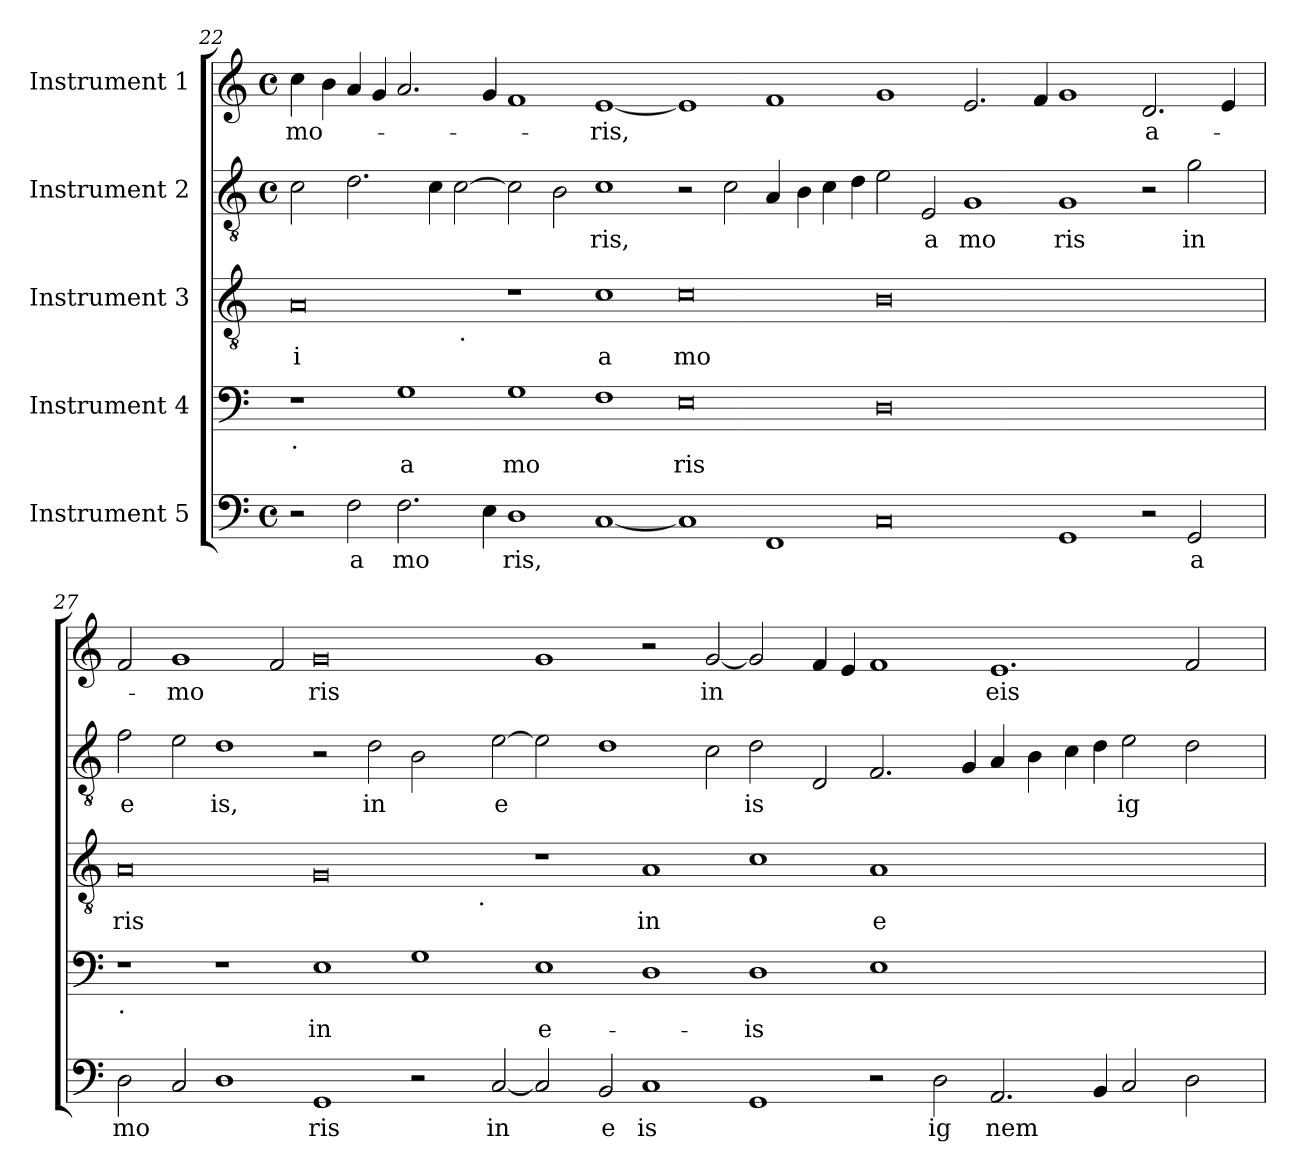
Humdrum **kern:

**kern	**text	**kern	**text	**kern	**text	**kern	**text	**kern	**text
*part5	*part5	*part4	*part4	*part3	*part3	*part2	*part2	*part1	*part1
*staff5	*staff5	*staff4	*staff4	*staff3	*staff3	*staff2	*staff2	*staff1	*staff1
*I"Instrument 5	*	*I"Instrument 4	*	*I"Instrument 3	*	*I"Instrument 2	*	*I"Instrument 1	*
!!LO:LB:g=z
*clefF4	*	*clefF4	*	*clefGv2	*	*clefGv2	*	*clefG2	*
*M4/4	*	*	*	*	*	*M4/4	*	*M4/4	*
*met(c)	*	*	*	*	*	*met(c)	*	*met(c)	*
=22	=22	=22	=22	=22	=22	=22	=22	=22	=22
!	!	!LO:TX:b:t=.	!	!	!	!	!	!	!
!	!	!	!	!	!LO:LY:b:cj	!	!	!	!LO:LY:b
*	*	*	*	*^	*	*^	*	*	*
2r	.	1r	.	0A	1ryy	i	2c\	32.ryy	.	4cc\	mo-
.	.	.	.	.	.	.	.	1ryy	.	.	.
.	.	.	.	.	.	.	.	.	.	4b\	.
!	!LO:LY:b:cj	!	!	!	!	!	!	!	!	!	!
2F\	a	.	.	.	.	.	2.d\	.	.	4a/	.
.	.	.	.	.	.	.	.	.	.	4g/	.
!	!LO:LY:b	!	!LO:LY:b:cj	!	!	!	!	!	!	!	!
2.F\	mo	1G	a	.	2ryy	.	.	.	.	2.a/	.
.	.	.	.	.	.	.	.	1ryy	.	.	.
.	.	.	.	.	.	.	4c\	.	.	.	.
.	.	.	.	.	64ryy	.	[>2c\	.	.	.	.
!	!	!	!	!	!LO:TX:b:t=.	!	!	!	!	!	!
.	.	.	.	.	1ryy	.	.	.	.	.	.
4E\	.	.	.	.	.	.	.	.	.	4g/	.
!	!LO:LY:b:cj	!	!LO:LY:b:cj	!	!	!	!	!	!	!	!
1D	ris,	1G	mo	1r	.	.	2c\]	.	.	1f	.
.	.	.	.	.	.	.	.	1ryy	.	.	.
.	.	.	.	.	.	.	2B\	.	.	.	.
.	.	.	.	.	1ryy	.	.	.	.	.	.
!	!	!	!	!	!	!LO:LY:b:cj	!	!	!LO:LY:b:cj	!	!LO:LY:b:cj
[<1C	.	1F	.	1c	.	a	1c	.	ris,	[<1e	-ris,
.	.	.	.	.	.	.	.	1ryy	.	.	.
.	.	.	.	.	1ryy	.	.	.	.	.	.
!	!	!	!LO:LY:b:cj	!	!	!LO:LY:b:cj	!	!	!	!	!
1C]	.	0E	ris	0c	.	mo	2r	.	.	1e]	.
.	.	.	.	.	.	.	.	1ryy	.	.	.
.	.	.	.	.	.	.	2c\	.	.	.	.
.	.	.	.	.	1ryy	.	.	.	.	.	.
1FF	.	.	.	.	.	.	4A/	.	.	1f	.
.	.	.	.	.	.	.	.	1ryy	.	.	.
.	.	.	.	.	.	.	4B\	.	.	.	.
.	.	.	.	.	.	.	4c\	.	.	.	.
.	.	.	.	.	1ryy	.	.	.	.	.	.
.	.	.	.	.	.	.	4d\	.	.	.	.
0C	.	0D	.	0B	.	.	2e\	.	.	1g	.
.	.	.	.	.	.	.	.	1ryy	.	.	.
!	!	!	!	!	!	!	!	!	!LO:LY:b:cj	!	!
.	.	.	.	.	.	.	2E/	.	a	.	.
.	.	.	.	.	1ryy	.	.	.	.	.	.
!	!	!	!	!	!	!	!	!	!LO:LY:b:cj	!	!
.	.	.	.	.	.	.	1G	.	mo	2.e/	.
.	.	.	.	.	.	.	.	1ryy	.	.	.
.	.	.	.	.	1ryy	.	.	.	.	.	.
.	.	.	.	.	.	.	.	.	.	4f/	.
!	!	!	!	!	!	!	!	!	!LO:LY:b:cj	!	!
1GG	.	0ryy	.	0ryy	.	.	1G	.	ris	1g	.
.	.	.	.	.	.	.	.	1ryy	.	.	.
.	.	.	.	.	1ryy	.	.	.	.	.	.
!	!	!	!	!	!	!	!	!	!	!	!LO:LY:b:cj
2r	.	.	.	.	.	.	2r	.	.	2.d/	a-
.	.	.	.	.	.	.	.	2ryy	.	.	.
!	!LO:LY:b:cj	!	!	!	!	!	!	!	!LO:LY:b:cj	!	!
2GG/	a	.	.	.	.	.	2g\	.	in	.	.
.	.	.	.	.	4ryy	.	.	.	.	.	.
.	.	.	.	.	.	.	.	4ryy	.	.	.
.	.	.	.	.	.	.	.	.	.	4e/	.
.	.	.	.	.	8...ryy	.	.	.	.	.	.
.	.	.	.	.	.	.	.	8ryy	.	.	.
.	.	.	.	.	.	.	.	16ryy	.	.	.
.	.	.	.	.	.	.	.	64ryy	.	.	.
!!LO:PB:g=z
=27	=27	=27	=27	=27	=27	=27	=27	=27	=27	=27	=27
!	!	!LO:TX:b:t=.	!	!	!	!	!	!	!	!	!
!	!LO:LY:b	!	!	!	!	!LO:LY:b:cj	!	!	!LO:LY:b:cj	!	!
*	*	*	*	*	*	*	*v	*v	*	*^	*
2D\	mo	1r	.	0A	1ryy	ris	2f\	e	2f/	16.ryy	.
.	.	.	.	.	.	.	.	.	.	1ryy	.
!	!	!	!	!	!	!	!	!	!	!	!LO:LY:b:cj
2C/	.	.	.	.	.	.	2e\	.	1g	.	-mo
!	!	!	!	!	!	!	!	!LO:LY:b:cj	!	!	!
1D	.	1r	.	.	1ryy	.	1d	is,	.	.	.
.	.	.	.	.	.	.	.	.	.	1ryy	.
.	.	.	.	.	.	.	.	.	2f/	.	.
!	!LO:LY:b:cj	!	!LO:LY:b:cj	!	!	!	!	!	!	!	!LO:LY:b:cj
1GG	ris	1E	in	0G	1ryy	.	2r	.	0g	.	ris
.	.	.	.	.	.	.	.	.	.	1ryy	.
!	!	!	!	!	!	!	!	!LO:LY:b:cj	!	!	!
.	.	.	.	.	.	.	2d\	in	.	.	.
2r	.	1G	.	.	4ryy	.	2B\	.	.	.	.
.	.	.	.	.	.	.	.	.	.	1ryy	.
.	.	.	.	.	8ryy	.	.	.	.	.	.
.	.	.	.	.	32.ryy	.	.	.	.	.	.
!	!	!	!	!	!LO:TX:b:t=.	!	!	!	!	!	!
.	.	.	.	.	1ryy	.	.	.	.	.	.
!	!LO:LY:b:cj	!	!	!	!	!	!	!LO:LY:b:cj	!	!	!
[<2C/	in	.	.	.	.	.	[>2e\	e	.	.	.
!	!	!	!LO:LY:b:rj	!	!	!	!	!	!	!	!
2C/]	.	1E	e-	1r	.	.	2e\]	.	1g	.	.
.	.	.	.	.	.	.	.	.	.	1ryy	.
.	.	.	.	.	1ryy	.	.	.	.	.	.
!	!LO:LY:b:cj	!	!	!	!	!	!	!	!	!	!
2BB/	e	.	.	.	.	.	1d	.	.	.	.
!	!LO:LY:b:cj	!	!	!	!	!LO:LY:b:cj	!	!	!	!	!
1C	is	1D	.	1A	.	in	.	.	2r	.	.
.	.	.	.	.	.	.	.	.	.	1ryy	.
.	.	.	.	.	1ryy	.	.	.	.	.	.
!	!	!	!	!	!	!	!	!	!	!	!LO:LY:b:cj
.	.	.	.	.	.	.	2c\	.	[<2g/	.	in
!	!	!	!LO:LY:b:cj	!	!	!	!	!LO:LY:b:cj	!	!	!
1GG	.	1D	-is	1c	.	.	2d\	is	2g/]	.	.
.	.	.	.	.	.	.	.	.	.	1ryy	.
.	.	.	.	.	1ryy	.	.	.	.	.	.
.	.	.	.	.	.	.	2D/	.	4f/	.	.
.	.	.	.	.	.	.	.	.	4e/	.	.
!	!	!	!	!	!	!LO:LY:b:rj	!	!	!	!	!
2r	.	1E	.	1A	.	e	2.F/	.	1f	.	.
.	.	.	.	.	.	.	.	.	.	1ryy	.
.	.	.	.	.	1ryy	.	.	.	.	.	.
!	!LO:LY:b:cj	!	!	!	!	!	!	!	!	!	!
2D\	ig	.	.	.	.	.	.	.	.	.	.
.	.	.	.	.	.	.	4G/	.	.	.	.
!	!LO:LY:b	!	!	!	!	!	!	!	!	!	!LO:LY:b:cj
2.AA/	nem	0ryy	.	0ryy	.	.	4A/	.	1.e	.	eis
.	.	.	.	.	.	.	.	.	.	1ryy	.
.	.	.	.	.	.	.	4B\	.	.	.	.
.	.	.	.	.	1ryy	.	.	.	.	.	.
.	.	.	.	.	.	.	4c\	.	.	.	.
4BB/	.	.	.	.	.	.	4d\	.	.	.	.
!	!	!	!	!	!	!	!	!LO:LY:b:cj	!	!	!
2C/	.	.	.	.	.	.	2e\	ig	.	.	.
.	.	.	.	.	.	.	.	.	.	2ryy	.
.	.	.	.	.	2ryy	.	.	.	.	.	.
2D\	.	.	.	.	.	.	2d\	.	2f/	.	.
.	.	.	.	.	.	.	.	.	.	4ryy	.
.	.	.	.	.	.	.	.	.	.	8ryy	.
.	.	.	.	.	16ryy	.	.	.	.	.	.
.	.	.	.	.	.	.	.	.	.	32ryy	.
.	.	.	.	.	64ryy	.	.	.	.	.	.
*	*	*	*	*v	*v	*	*	*	*v	*v	*
=	=	=	=	=	=	=	=	=	=
*-	*-	*-	*-	*-	*-	*-	*-	*-	*-
